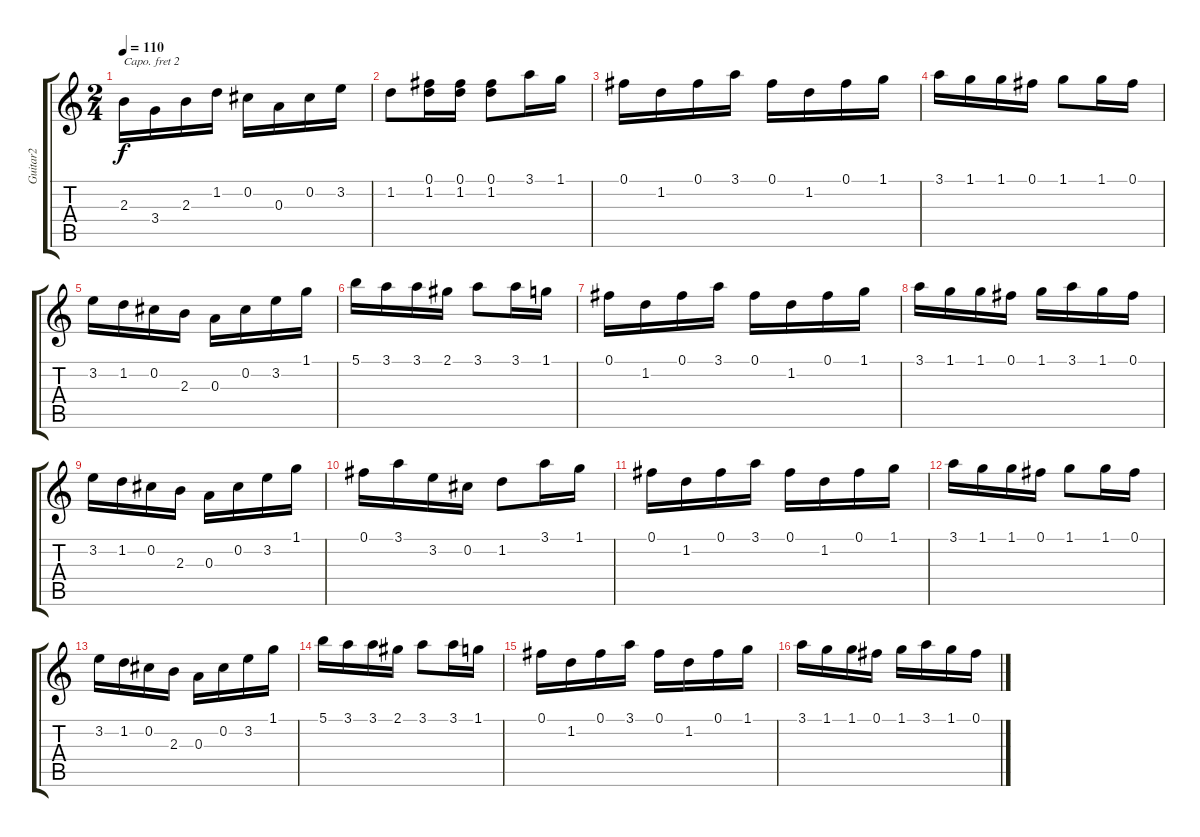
\track ("Guitar2" "Guitar2") {instrument electricguitarjazz}
\staff {score tabs}
\capo 2
\tuning (E4 B3 G3 D3 A2 E2) {hide}
\ts (2 4)
\tempo 110
\clef g2
\ks c
2.3.16{dy f} 3.4.16 2.3.16 1.2.16 0.2.16 0.3.16 0.2.16 3.2.16 |
1.2.8 (0.1 1.2).16 (0.1 1.2).16 (0.1 1.2).8 3.1.16 1.1.16 |
0.1.16 1.2.16 0.1.16 3.1.16 0.1.16 1.2.16 0.1.16 1.1.16 |
3.1.16 1.1.16 1.1.16 0.1.16 1.1.8 1.1.16 0.1.16 |
3.2.16 1.2.16 0.2.16 2.3.16 0.3.16 0.2.16 3.2.16 1.1.16 |
5.1.16 3.1.16 3.1.16 2.1.16 3.1.8 3.1.16 1.1.16 |
0.1.16 1.2.16 0.1.16 3.1.16 0.1.16 1.2.16 0.1.16 1.1.16 |
3.1.16 1.1.16 1.1.16 0.1.16 1.1.16 3.1.16 1.1.16 0.1.16 |
3.2.16 1.2.16 0.2.16 2.3.16 0.3.16 0.2.16 3.2.16 1.1.16 |
0.1.16 3.1.16 3.2.16 0.2.16 1.2.8 3.1.16 1.1.16 |
0.1.16 1.2.16 0.1.16 3.1.16 0.1.16 1.2.16 0.1.16 1.1.16 |
3.1.16 1.1.16 1.1.16 0.1.16 1.1.8 1.1.16 0.1.16 |
3.2.16 1.2.16 0.2.16 2.3.16 0.3.16 0.2.16 3.2.16 1.1.16 |
5.1.16 3.1.16 3.1.16 2.1.16 3.1.8 3.1.16 1.1.16 |
0.1.16 1.2.16 0.1.16 3.1.16 0.1.16 1.2.16 0.1.16 1.1.16 |
3.1.16 1.1.16 1.1.16 0.1.16 1.1.16 3.1.16 1.1.16 0.1.16
